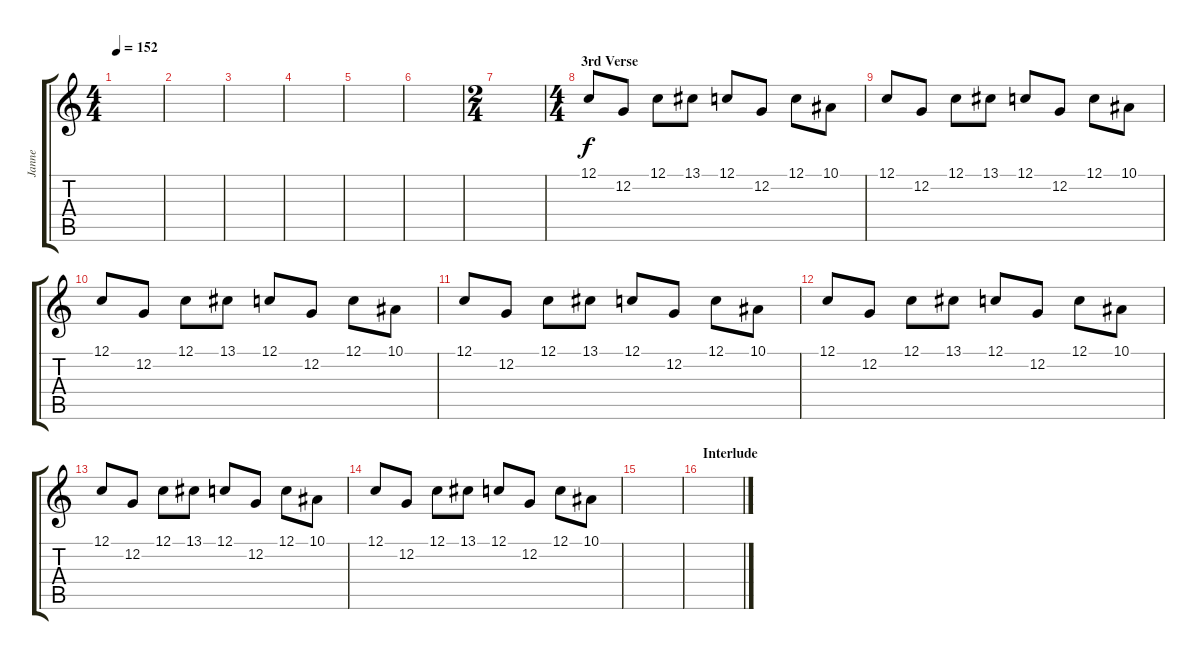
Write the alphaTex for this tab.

\track ("Janne" "Janne") {instrument stringensemble1}
\staff {score tabs}
\tuning (C4 G3 Eb3 Bb2 F2 C2) {hide}
\ts (4 4)
\tempo 152
\clef g2
\ks c
|
|
|
|
|
|
\ts (2 4)
|
\ts (4 4)
\section ("" "3rd Verse")
12.1.8{volume 11 instrument pad1newage} 12.2.8 12.1.8 13.1.8 12.1.8 12.2.8 12.1.8 10.1.8 |
12.1.8{instrument pad1newage} 12.2.8 12.1.8 13.1.8 12.1.8 12.2.8 12.1.8 10.1.8 |
12.1.8{volume 11 instrument pad1newage} 12.2.8 12.1.8 13.1.8 12.1.8 12.2.8 12.1.8 10.1.8 |
12.1.8{volume 11 instrument pad1newage} 12.2.8 12.1.8 13.1.8 12.1.8 12.2.8 12.1.8 10.1.8 |
12.1.8{volume 11 instrument pad1newage} 12.2.8 12.1.8 13.1.8 12.1.8 12.2.8 12.1.8 10.1.8 |
12.1.8{volume 11 instrument pad1newage} 12.2.8 12.1.8 13.1.8 12.1.8 12.2.8 12.1.8 10.1.8 |
12.1.8{volume 11 instrument pad1newage} 12.2.8 12.1.8 13.1.8 12.1.8 12.2.8 12.1.8 10.1.8 |
|
\section ("" "Interlude")
